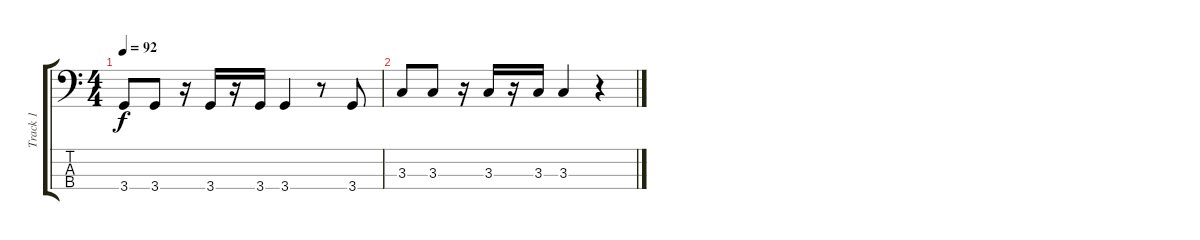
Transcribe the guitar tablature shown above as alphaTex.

\track ("Track 1" "Track 1") {instrument electricbassfinger}
\staff {score tabs}
\tuning (G2 D2 A1 E1) {hide}
\ts (4 4)
\tempo 92
\clef f4
\ks c
3.4.8{dy f} 3.4.8 r.16 3.4.16 r.16 3.4.16 3.4.4 r.8 3.4.8 |
3.3.8 3.3.8 r.16 3.3.16 r.16 3.3.16 3.3.4 r.4
